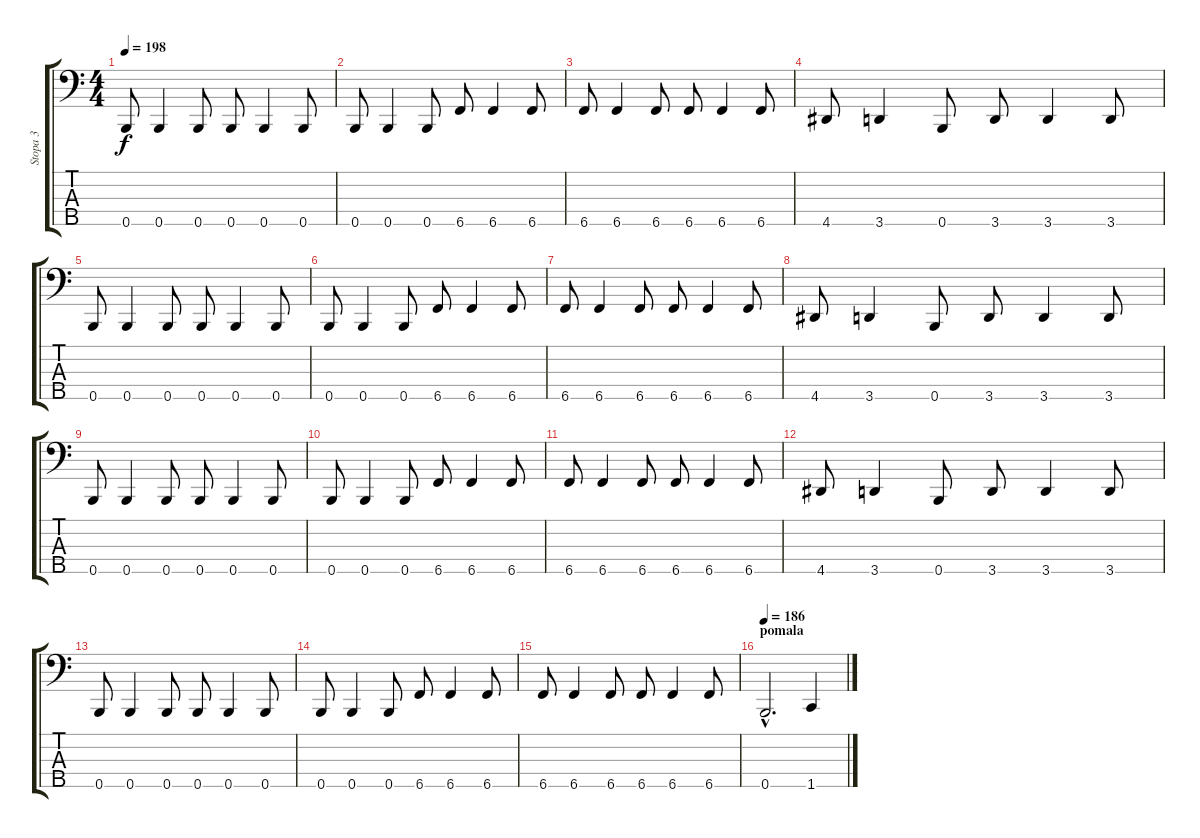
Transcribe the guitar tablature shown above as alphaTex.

\track ("Stopa 3" "Stopa 3") {instrument acousticguitarsteel}
\staff {score tabs}
\tuning (G2 D2 A1 E1 B0) {hide}
\ts (4 4)
\tempo 198
\clef f4
\ks c
0.5.8{dy f} 0.5.4 0.5.8 0.5.8 0.5.4 0.5.8 |
0.5.8 0.5.4 0.5.8 6.5.8 6.5.4 6.5.8 |
6.5.8 6.5.4 6.5.8 6.5.8 6.5.4 6.5.8 |
4.5.8 3.5.4 0.5.8 3.5.8 3.5.4 3.5.8 |
0.5.8 0.5.4 0.5.8 0.5.8 0.5.4 0.5.8 |
0.5.8 0.5.4 0.5.8 6.5.8 6.5.4 6.5.8 |
6.5.8 6.5.4 6.5.8 6.5.8 6.5.4 6.5.8 |
4.5.8 3.5.4 0.5.8 3.5.8 3.5.4 3.5.8 |
0.5.8 0.5.4 0.5.8 0.5.8 0.5.4 0.5.8 |
0.5.8 0.5.4 0.5.8 6.5.8 6.5.4 6.5.8 |
6.5.8 6.5.4 6.5.8 6.5.8 6.5.4 6.5.8 |
4.5.8 3.5.4 0.5.8 3.5.8 3.5.4 3.5.8 |
0.5.8 0.5.4 0.5.8 0.5.8 0.5.4 0.5.8 |
0.5.8 0.5.4 0.5.8 6.5.8 6.5.4 6.5.8 |
6.5.8 6.5.4 6.5.8 6.5.8 6.5.4 6.5.8 |
\section ("" "pomala")
\tempo 186
0.5{hac}.2{d} 1.5.4
